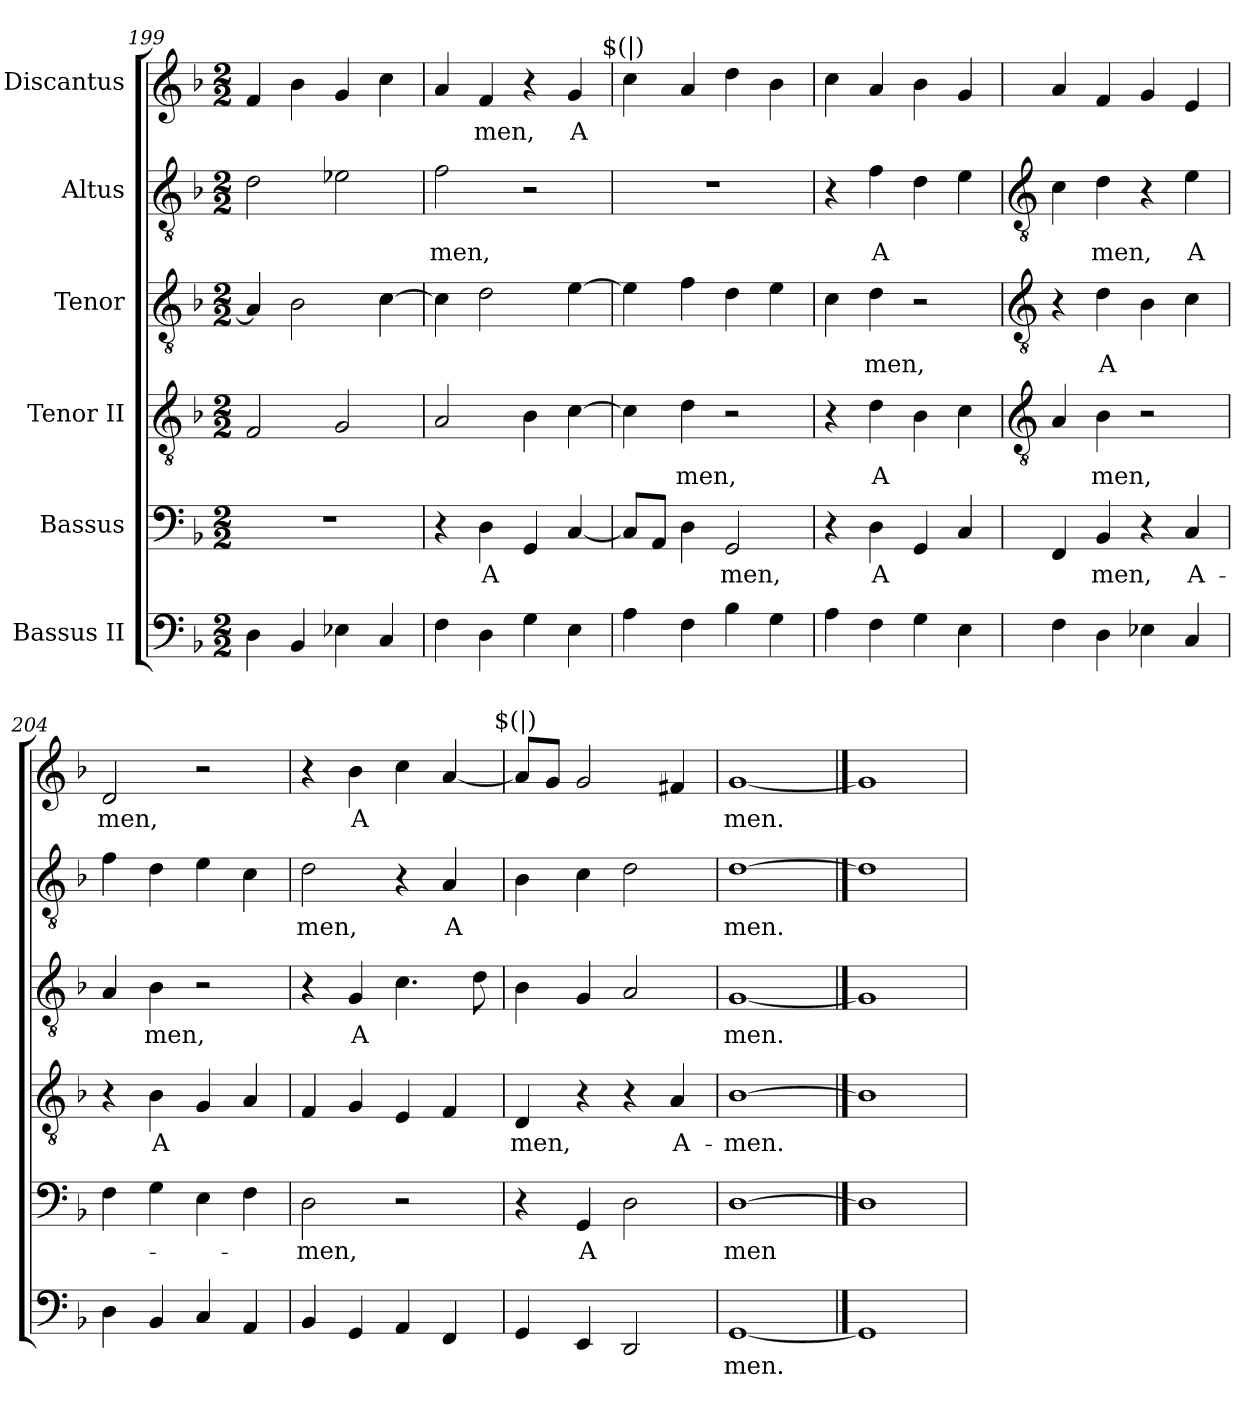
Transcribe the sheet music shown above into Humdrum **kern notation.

**kern	**text	**kern	**text	**kern	**text	**kern	**text	**kern	**text	**kern	**text
*part6	*part6	*part5	*part5	*part4	*part4	*part3	*part3	*part2	*part2	*part1	*part1
*staff6	*staff6	*staff5	*staff5	*staff4	*staff4	*staff3	*staff3	*staff2	*staff2	*staff1	*staff1
*I"Bassus II	*	*I"Bassus	*	*I"Tenor II	*	*I"Tenor	*	*I"Altus	*	*I"Discantus	*
!!LO:LB:g=z
*clefF4	*	*clefF4	*	*clefGv2	*	*clefGv2	*	*clefGv2	*	*clefG2	*
*k[b-]	*	*k[b-]	*	*k[b-]	*	*k[b-]	*	*k[b-]	*	*k[b-]	*
*F:	*	*F:	*	*F:	*	*F:	*	*F:	*	*F:	*
*M2/2	*	*M2/2	*	*M2/2	*	*M2/2	*	*M2/2	*	*M2/2	*
=199	=199	=199	=199	=199	=199	=199	=199	=199	=199	=199	=199
!	!	!	!	!	!	!	!LO:LY:b	!	!	!	!LO:LY:b
4D	.	1r	.	2F	.	4A]	-	2d	.	4f	--
4BB-	.	.	.	.	.	2B-	.	.	.	4b-	.
4E-X	.	.	.	2G	.	.	.	2e-X	.	4g	.
4C	.	.	.	.	.	[4c	.	.	.	4cc	.
=200	=200	=200	=200	=200	=200	=200	=200	=200	=200	=200	=200
!	!	!	!	!	!	!	!	!	!LO:LY:b	!	!
4F	.	4r	.	2A	.	4c]	.	2f	-men,	4a	.
!	!	!	!LO:LY:b	!	!	!	!	!	!	!	!LO:LY:b
4D	.	4D	A	.	.	2d	.	.	.	4f	men,
4G	.	4GG	.	4B-	.	.	.	2r	.	4r	.
!	!	!	!	!	!	!	!	!	!	!	!LO:LY:b
4E	.	[4C	.	[4c	.	[4e	.	.	.	4g	A
=201	=201	=201	=201	=201	=201	=201	=201	=201	=201	=201	=201
!	!	!	!	!	!	!	!	!	!	!LO:TX:a:cj:t=$(|)	!
!	!	!	!LO:LY:b	!	!LO:LY:b	!	!	!	!	!	!
4A	.	8CL]	-	4c]	--	4e]	.	1r	.	4cc	.
.	.	8AAJ	.	.	.	.	.	.	.	.	.
!	!	!	!	!	!LO:LY:b	!	!	!	!	!	!
4F	.	4D	.	4d	men,	4f	.	.	.	4a	.
!	!	!	!LO:LY:b	!	!	!	!	!	!	!	!
4B-	.	2GG	men,	2r	.	4d	.	.	.	4dd	.
4G	.	.	.	.	.	4e	.	.	.	4b-	.
=202	=202	=202	=202	=202	=202	=202	=202	=202	=202	=202	=202
4A	.	4r	.	4r	.	4c	.	4r	.	4cc	.
!	!	!	!LO:LY:b	!	!LO:LY:b	!	!LO:LY:b	!	!LO:LY:b	!	!
4F	.	4D	A	4d	A	4d	men,	4f	A	4a	.
4G	.	4GG	.	4B-	.	2r	.	4d	.	4b-	.
4E	.	4C	.	4c	.	.	.	4e	.	4g	.
!!LO:LB:g=z
=203	=203	=203	=203	=203	=203	=203	=203	=203	=203	=203	=203
*	*	*	*	*clefGv2	*	*clefGv2	*	*clefGv2	*	*	*
!	!	!	!LO:LY:b	!	!LO:LY:b	!	!	!	!LO:LY:b	!	!
4F	.	4FF	-	4A	-	4r	.	4c	-	4a	.
!	!	!	!LO:LY:b	!	!LO:LY:b	!	!LO:LY:b	!	!LO:LY:b	!	!
4D	.	4BB-	men,	4B-	men,	4d	A	4d	men,	4f	.
4E-X	.	4r	.	2r	.	4B-	.	4r	.	4g	.
!	!	!	!LO:LY:b	!	!	!	!	!	!LO:LY:b	!	!
4C	.	4C	A-	.	.	4c	.	4e	A	4e	.
=204	=204	=204	=204	=204	=204	=204	=204	=204	=204	=204	=204
!	!	!	!	!	!	!	!	!	!	!	!LO:LY:b
4D	.	4F	.	4r	.	4A	.	4f	.	2d	men,
!	!	!	!	!	!LO:LY:b	!	!LO:LY:b	!	!	!	!
4BB-	.	4G	.	4B-	A	4B-	men,	4d	.	.	.
4C	.	4E	.	4G	.	2r	.	4e	.	2r	.
4AA	.	4F	.	4A	.	.	.	4c	.	.	.
=205	=205	=205	=205	=205	=205	=205	=205	=205	=205	=205	=205
!	!	!	!LO:LY:b	!	!	!	!	!	!LO:LY:b	!	!
4BB-	.	2D	-men,	4F	.	4r	.	2d	men,	4r	.
!	!	!	!	!	!	!	!LO:LY:b	!	!	!	!LO:LY:b
4GG	.	.	.	4G	.	4G	A	.	.	4b-	A
4AA	.	2r	.	4E	.	4.c	.	4r	.	4cc	.
!	!	!	!	!	!	!	!	!	!LO:LY:b	!	!
4FF	.	.	.	4F	.	.	.	4A	A	[4a	.
.	.	.	.	.	.	8d	.	.	.	.	.
=206	=206	=206	=206	=206	=206	=206	=206	=206	=206	=206	=206
!	!	!	!	!	!	!	!	!	!	!LO:TX:a:cj:t=$(|)	!
!	!	!	!	!	!LO:LY:b	!	!	!	!	!	!
4GG	.	4r	.	4D	men,	4B-	.	4B-	.	8aL]	.
.	.	.	.	.	.	.	.	.	.	8gJ	.
!	!	!	!LO:LY:b	!	!	!	!	!	!	!	!
4EE	.	4GG	A	4r	.	4G	.	4c	.	2g	.
2DD	.	2D	.	4r	.	2A	.	2d	.	.	.
!	!	!	!	!	!LO:LY:b	!	!	!	!	!	!
.	.	.	.	4A	A-	.	.	.	.	4f#	.
=207	=207	=207	=207	=207	=207	=207	=207	=207	=207	=207	=207
!	!LO:LY:b	!	!LO:LY:b	!	!LO:LY:b	!	!LO:LY:b	!	!LO:LY:b	!	!LO:LY:b
[1GG	men.	[1D	men	[1B-	-men.	[1G	men.	[1d	men.	[1g	men.
==208	==208	==208	==208	==208	==208	==208	==208	==208	==208	==208	==208
1GG]	.	1D]	.	1B-]	.	1G]	.	1d]	.	1g]	.
=	=	=	=	=	=	=	=	=	=	=	=
*-	*-	*-	*-	*-	*-	*-	*-	*-	*-	*-	*-
